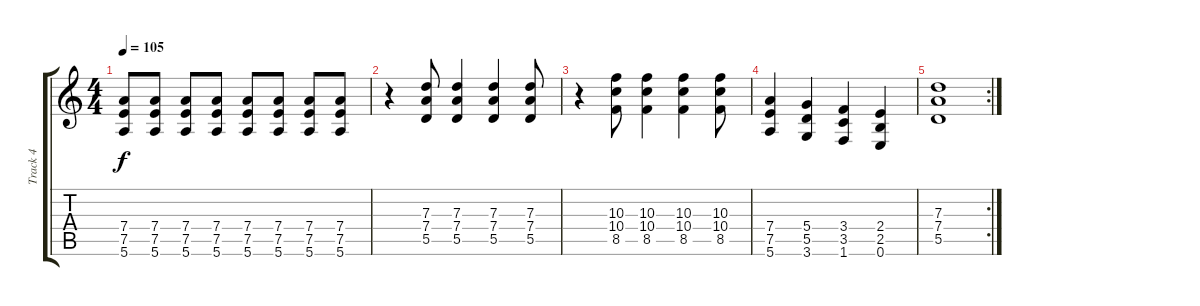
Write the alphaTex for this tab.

\track ("Track 4" "Track 4") {instrument distortionguitar}
\staff {score tabs}
\tuning (E4 B3 G3 D3 A2 E2) {hide}
\ts (4 4)
\tempo 105
\clef g2
\ks c
(7.4 7.5 5.6).8{dy f} (7.4 7.5 5.6).8 (7.4 7.5 5.6).8 (7.4 7.5 5.6).8 (7.4 7.5 5.6).8 (7.4 7.5 5.6).8 (7.4 7.5 5.6).8 (7.4 7.5 5.6).8 |
r.4 (7.3 7.4 5.5).8 (7.3 7.4 5.5).4 (7.3 7.4 5.5).4 (7.3 7.4 5.5).8 |
r.4 (10.3 10.4 8.5).8 (10.3 10.4 8.5).4 (10.3 10.4 8.5).4 (10.3 10.4 8.5).8 |
(7.4 7.5 5.6).4 (5.4 5.5 3.6).4 (3.4 3.5 1.6).4 (2.4 2.5 0.6).4 |
\rc 2
(7.3 7.4 5.5).1
